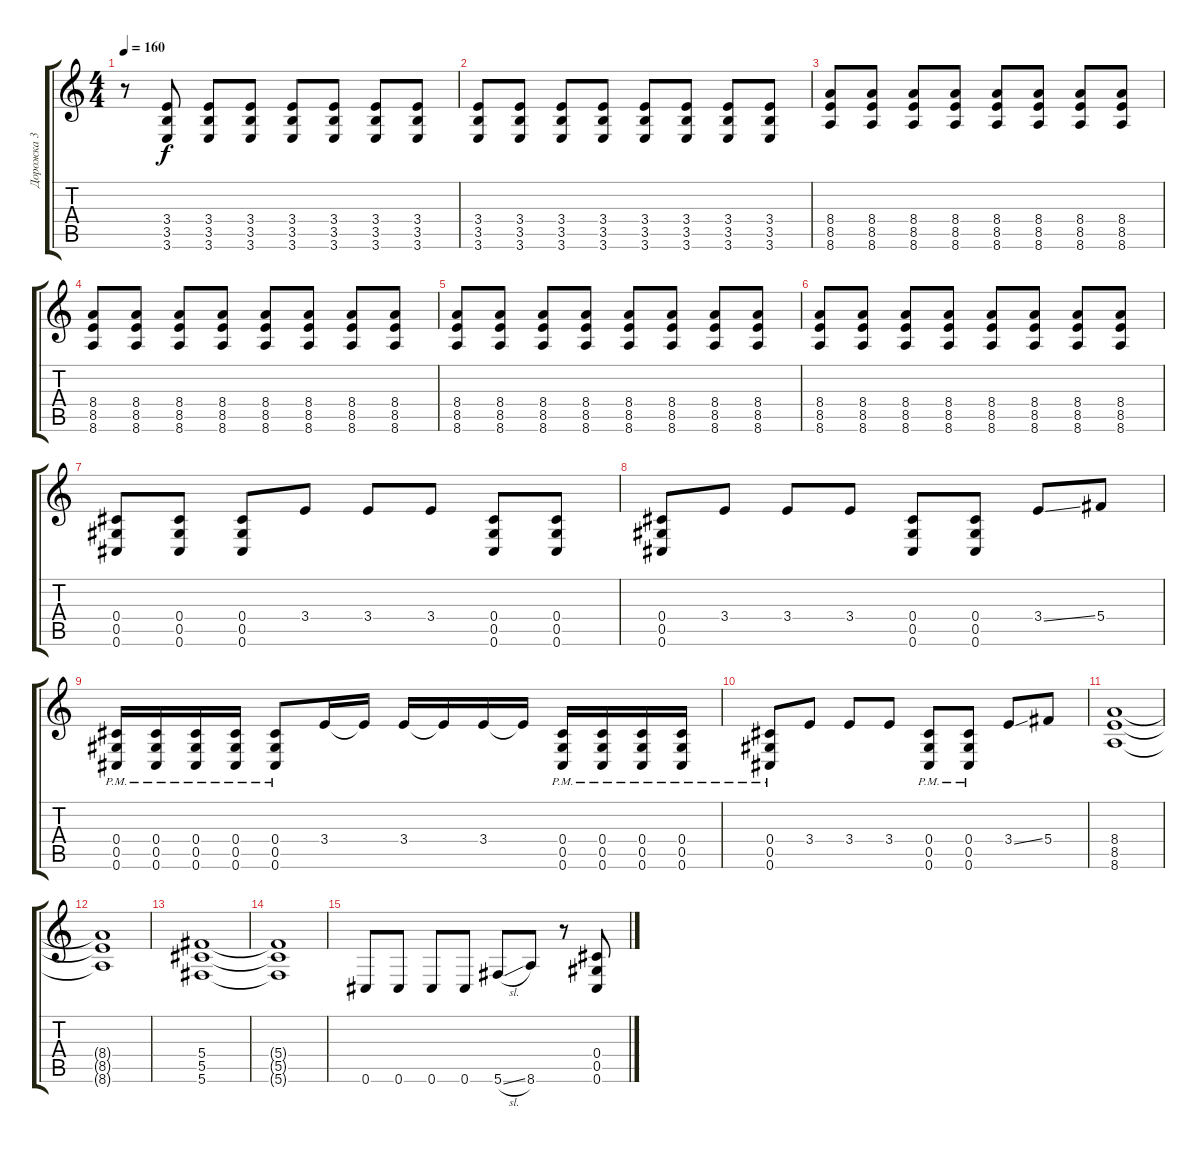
\track ("Дорожка 3" "Дорожка 3") {instrument acousticguitarsteel}
\staff {score tabs}
\tuning (Eb4 Bb3 Gb3 Db3 Ab2 Db2) {hide}
\ts (4 4)
\tempo 160
\clef g2
\ks c
r.8{dy f} (3.4{t} 3.5{t} 3.6{t}).8 (3.4 3.5 3.6).8 (3.4 3.5 3.6).8 (3.4 3.5 3.6).8 (3.4 3.5 3.6).8 (3.4 3.5 3.6).8 (3.4 3.5 3.6).8 |
(3.4 3.5 3.6).8 (3.4 3.5 3.6).8 (3.4 3.5 3.6).8 (3.4 3.5 3.6).8 (3.4 3.5 3.6).8 (3.4 3.5 3.6).8 (3.4 3.5 3.6).8 (3.4 3.5 3.6).8 |
(8.4 8.5 8.6).8 (8.4 8.5 8.6).8 (8.4 8.5 8.6).8 (8.4 8.5 8.6).8 (8.4 8.5 8.6).8 (8.4 8.5 8.6).8 (8.4 8.5 8.6).8 (8.4 8.5 8.6).8 |
(8.4 8.5 8.6).8 (8.4 8.5 8.6).8 (8.4 8.5 8.6).8 (8.4 8.5 8.6).8 (8.4 8.5 8.6).8 (8.4 8.5 8.6).8 (8.4 8.5 8.6).8 (8.4 8.5 8.6).8 |
(8.4 8.5 8.6).8 (8.4 8.5 8.6).8 (8.4 8.5 8.6).8 (8.4 8.5 8.6).8 (8.4 8.5 8.6).8 (8.4 8.5 8.6).8 (8.4 8.5 8.6).8 (8.4 8.5 8.6).8 |
(8.4 8.5 8.6).8 (8.4 8.5 8.6).8 (8.4 8.5 8.6).8 (8.4 8.5 8.6).8 (8.4 8.5 8.6).8 (8.4 8.5 8.6).8 (8.4 8.5 8.6).8 (8.4 8.5 8.6).8 |
(0.4 0.5 0.6).8 (0.4 0.5 0.6).8 (0.4 0.5 0.6).8 3.4.8 3.4.8 3.4.8 (0.4 0.5 0.6).8 (0.4 0.5 0.6).8 |
(0.4 0.5 0.6).8 3.4.8 3.4.8 3.4.8 (0.4 0.5 0.6).8 (0.4 0.5 0.6).8 3.4{ss}.8 5.4.8 |
(0.4{pm} 0.5{pm} 0.6{pm}).16 (0.4{pm} 0.5{pm} 0.6{pm}).16 (0.4{pm} 0.5{pm} 0.6{pm}).16 (0.4{pm} 0.5{pm} 0.6{pm}).16 (0.4{pm} 0.5{pm} 0.6{pm}).8 3.4.16 3.4{t}.16 3.4.16 3.4{t}.16 3.4.16 3.4{t}.16 (0.4{pm} 0.5{pm} 0.6{pm}).16 (0.4{pm} 0.5{pm} 0.6{pm}).16 (0.4{pm} 0.5{pm} 0.6{pm}).16 (0.4{pm} 0.5{pm} 0.6{pm}).16 |
(0.4{pm} 0.5{pm} 0.6{pm}).8 3.4.8 3.4.8 3.4.8 (0.4{pm} 0.5{pm} 0.6{pm}).8 (0.4{pm} 0.5{pm} 0.6{pm}).8 3.4{ss}.8 5.4.8 |
(8.4 8.5 8.6).1 |
(8.4{t} 8.5{t} 8.6{t}).1 |
(5.4 5.5 5.6).1 |
(5.4{t} 5.5{t} 5.6{t}).1 |
0.6.8 0.6.8 0.6.8 0.6.8 5.6{sl}.8 8.6.8 r.8 (0.4 0.5 0.6).8
